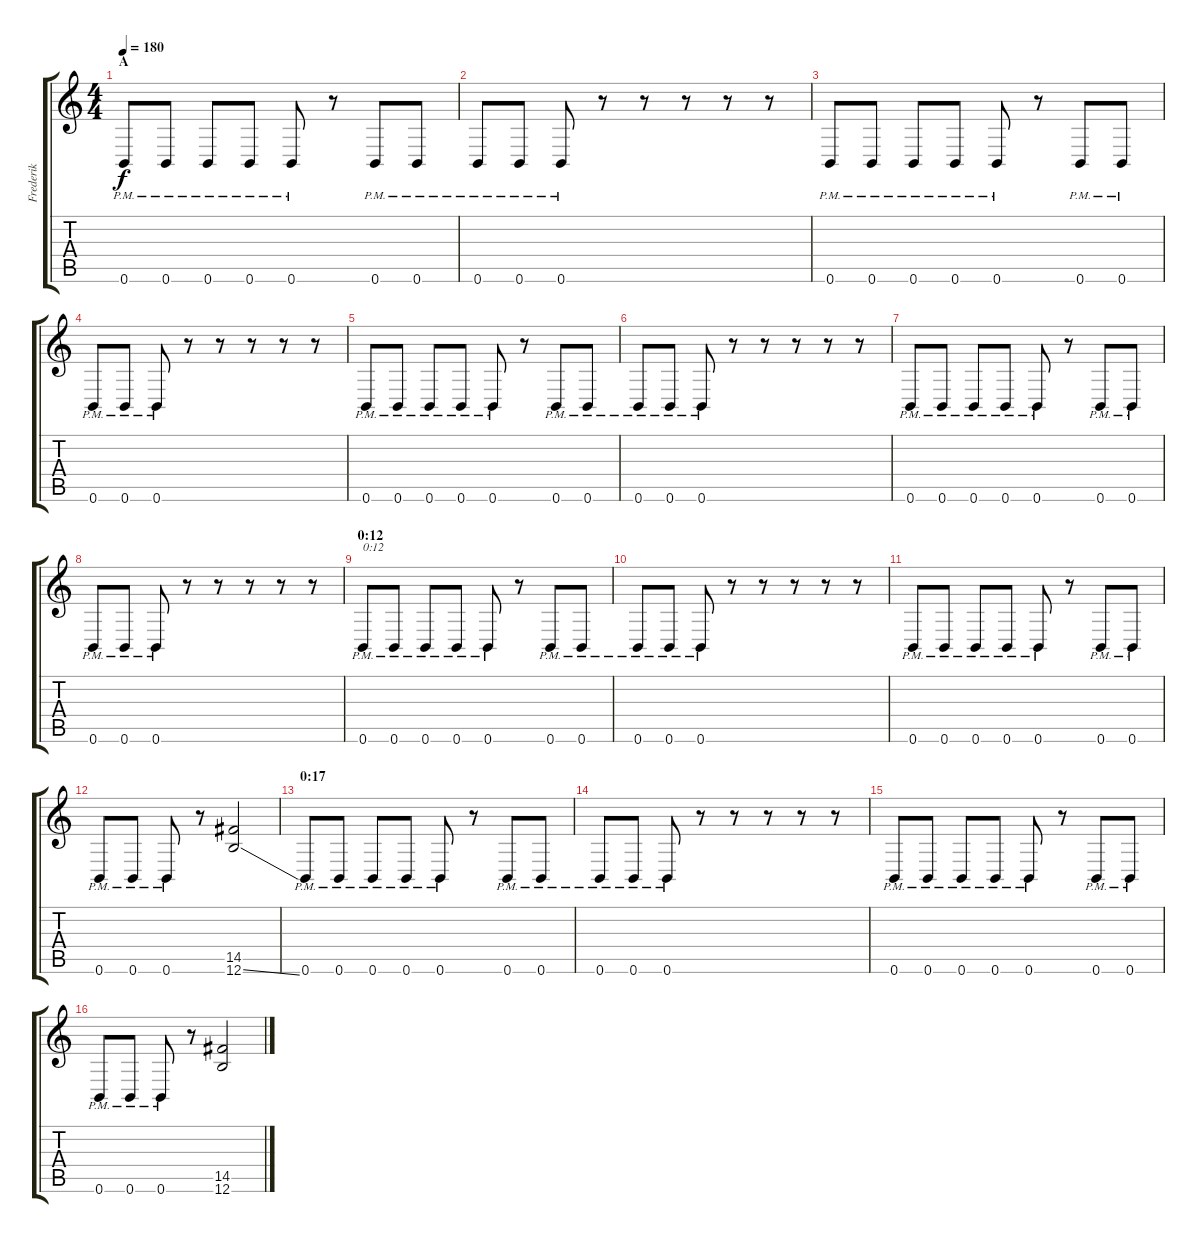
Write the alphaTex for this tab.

\track ("Frederik" "Frederik") {instrument distortionguitar}
\staff {score tabs}
\tuning (B3 Gb3 D3 A2 E2 B1) {hide}
\ts (4 4)
\section ("" "A")
\tempo 180
\clef g2
\ks c
0.6{pm}.8{dy f instrument distortionguitar} 0.6{pm}.8 0.6{pm}.8 0.6{pm}.8 0.6{pm}.8 r.8 0.6{pm}.8 0.6{pm}.8 |
0.6{pm}.8 0.6{pm}.8 0.6{pm}.8 r.8 r.8 r.8 r.8 r.8 |
0.6{pm}.8 0.6{pm}.8 0.6{pm}.8 0.6{pm}.8 0.6{pm}.8 r.8 0.6{pm}.8 0.6{pm}.8 |
0.6{pm}.8 0.6{pm}.8 0.6{pm}.8 r.8 r.8 r.8 r.8 r.8 |
0.6{pm}.8 0.6{pm}.8 0.6{pm}.8 0.6{pm}.8 0.6{pm}.8 r.8 0.6{pm}.8 0.6{pm}.8 |
0.6{pm}.8 0.6{pm}.8 0.6{pm}.8 r.8 r.8 r.8 r.8 r.8 |
0.6{pm}.8 0.6{pm}.8 0.6{pm}.8 0.6{pm}.8 0.6{pm}.8 r.8 0.6{pm}.8 0.6{pm}.8 |
0.6{pm}.8 0.6{pm}.8 0.6{pm}.8 r.8 r.8 r.8 r.8 r.8 |
\section ("" "0:12")
0.6{pm}.8{txt "0:12"} 0.6{pm}.8 0.6{pm}.8 0.6{pm}.8 0.6{pm}.8 r.8 0.6{pm}.8 0.6{pm}.8 |
0.6{pm}.8 0.6{pm}.8 0.6{pm}.8 r.8 r.8 r.8 r.8 r.8 |
0.6{pm}.8 0.6{pm}.8 0.6{pm}.8 0.6{pm}.8 0.6{pm}.8 r.8 0.6{pm}.8 0.6{pm}.8 |
0.6{pm}.8 0.6{pm}.8 0.6{pm}.8 r.8 (14.5 12.6{ss}).2 |
\section ("" "0:17")
0.6{pm}.8 0.6{pm}.8 0.6{pm}.8 0.6{pm}.8 0.6{pm}.8 r.8 0.6{pm}.8 0.6{pm}.8 |
0.6{pm}.8 0.6{pm}.8 0.6{pm}.8 r.8 r.8 r.8 r.8 r.8 |
0.6{pm}.8 0.6{pm}.8 0.6{pm}.8 0.6{pm}.8 0.6{pm}.8 r.8 0.6{pm}.8 0.6{pm}.8 |
0.6{pm}.8 0.6{pm}.8 0.6{pm}.8 r.8 (14.5 12.6{ss}).2
